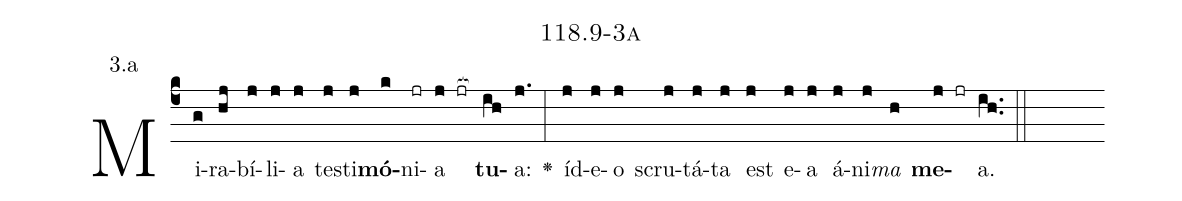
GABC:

name: 118.9-3a;
annotation: 3.a;
%%
(c4)Mi(g)ra(hj)bí(j)li(j)a(j) tes(j)ti(j)<b>mó</b>(k)ni(jr)a(j jr[ocb:1{]) <b>tu</b>(ih[ocb:0}])a:(j.) <v>\greheightstar</v>(:) íd(j)e(j)o(j) scru(j)tá(j)ta(j) est(j) e(j)a(j) á(j)ni(j)<i>ma</i>(h) <b>me</b>(j jr)a.(ih..) (::)


%E(j) u(j) o(j) u(h) a(j) e.(ih..) (::)
